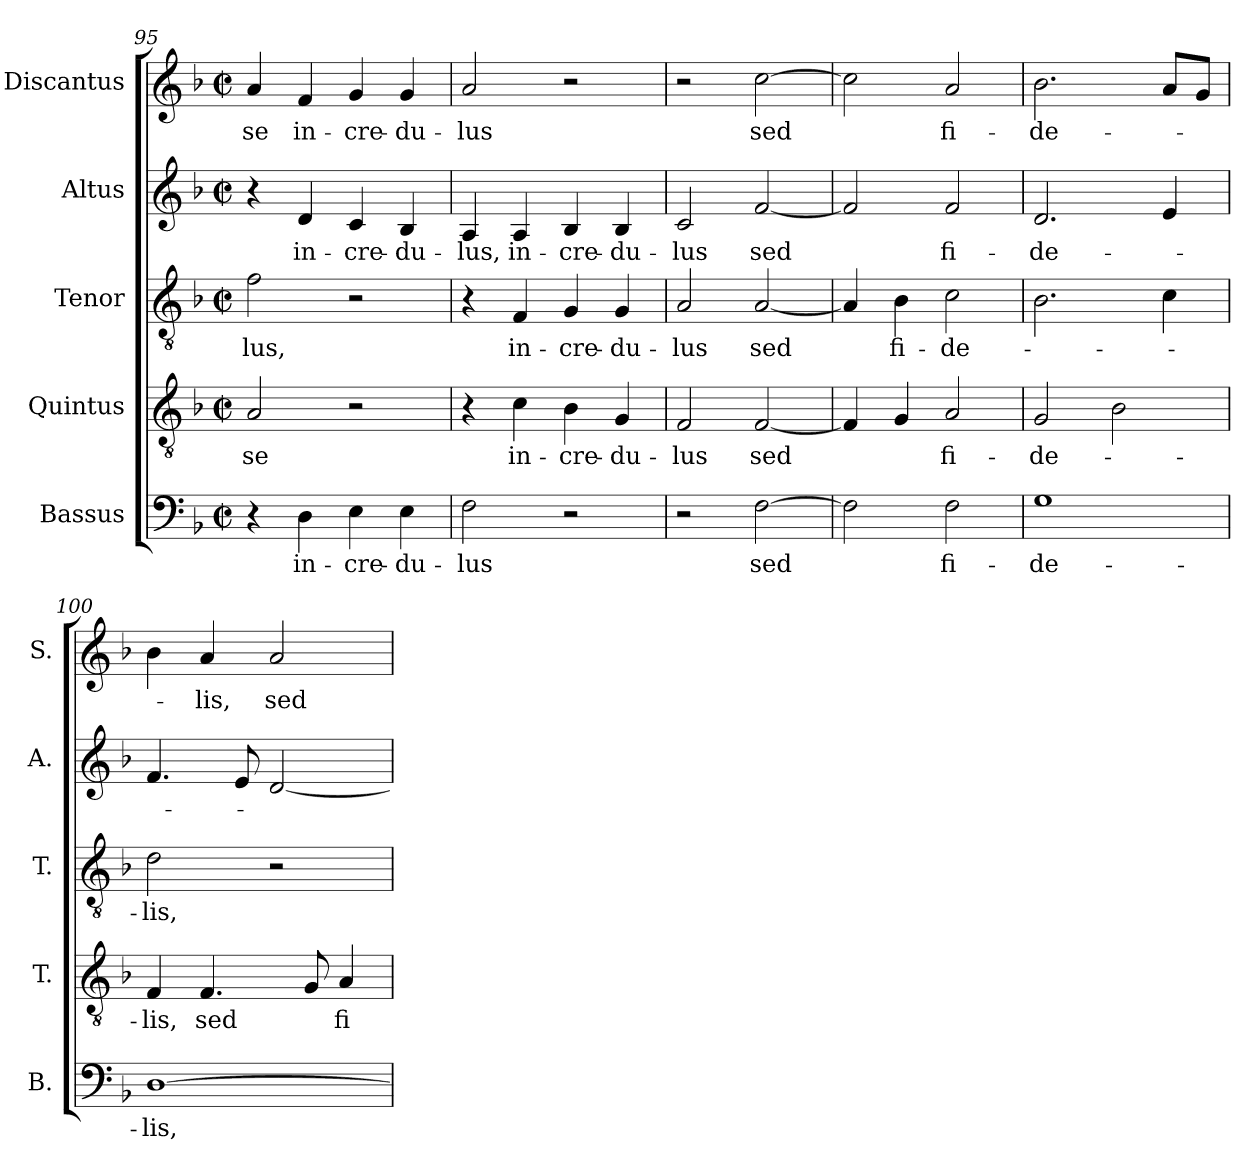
**kern	**text	**kern	**text	**kern	**text	**kern	**text	**kern	**text
*part5	*part5	*part4	*part4	*part3	*part3	*part2	*part2	*part1	*part1
*staff5	*staff5	*staff4	*staff4	*staff3	*staff3	*staff2	*staff2	*staff1	*staff1
*I"Bassus	*	*I"Quintus	*	*I"Tenor	*	*I"Altus	*	*I"Discantus	*
*I'B.	*	*I'T.	*	*I'T.	*	*I'A.	*	*I'S.	*
*clefF4	*	*clefGv2	*	*clefGv2	*	*clefG2	*	*clefG2	*
*	*	*ITrd7c12	*	*ITrd7c12	*	*	*	*	*
*k[b-]	*	*k[b-]	*	*k[b-]	*	*k[b-]	*	*k[b-]	*
*F:	*	*F:	*	*F:	*	*F:	*	*F:	*
*M2/2	*	*M2/2	*	*M2/2	*	*M2/2	*	*M2/2	*
*met(c|)	*	*met(c|)	*	*met(c|)	*	*met(c|)	*	*met(c|)	*
=95	=95	=95	=95	=95	=95	=95	=95	=95	=95
!	!	!	!LO:LY:b:color=#000000	!	!	!	!	!	!
!	!	!	!	!	!LO:LY:b:color=#000000	!	!	!	!
!	!	!	!	!	!	!	!	!	!LO:LY:b:color=#000000
4r	.	2AAi/	-se	2Fi\	-lus,	4r	.	4ai/	-se
!	!LO:LY:b:color=#000000	!	!	!	!	!	!	!	!
!	!	!	!	!	!	!	!LO:LY:b:color=#000000	!	!
!	!	!	!	!	!	!	!	!	!LO:LY:b:color=#000000
4Di\	in-	.	.	.	.	4di/	in-	4fi/	in-
!	!LO:LY:b:color=#000000	!	!	!	!	!	!	!	!
!	!	!	!	!	!	!	!LO:LY:b:color=#000000	!	!
!	!	!	!	!	!	!	!	!	!LO:LY:b:color=#000000
4Ei\	-cre-	2r	.	2r	.	4ci/	-cre-	4gi/	-cre-
!	!LO:LY:b:color=#000000	!	!	!	!	!	!	!	!
!	!	!	!	!	!	!	!LO:LY:b:color=#000000	!	!
!	!	!	!	!	!	!	!	!	!LO:LY:b:color=#000000
4Ei\	-du-	.	.	.	.	4B-i/	-du-	4gi/	-du-
!!LO:LB:g=z
=96	=96	=96	=96	=96	=96	=96	=96	=96	=96
!	!LO:LY:b:color=#000000	!	!	!	!	!	!	!	!
!	!	!	!	!	!	!	!LO:LY:b:color=#000000	!	!
!	!	!	!	!	!	!	!	!	!LO:LY:b:color=#000000
2Fi\	-lus	4r	.	4r	.	4Ai/	-lus,	2ai/	-lus
!	!	!	!LO:LY:b:color=#000000	!	!	!	!	!	!
!	!	!	!	!	!LO:LY:b:color=#000000	!	!	!	!
!	!	!	!	!	!	!	!LO:LY:b:color=#000000	!	!
.	.	4Ci\	in-	4FFi/	in-	4Ai/	in-	.	.
!	!	!	!LO:LY:b:color=#000000	!	!	!	!	!	!
!	!	!	!	!	!LO:LY:b:color=#000000	!	!	!	!
!	!	!	!	!	!	!	!LO:LY:b:color=#000000	!	!
2r	.	4BB-i\	-cre-	4GGi/	-cre-	4B-i/	-cre-	2r	.
!	!	!	!LO:LY:b:color=#000000	!	!	!	!	!	!
!	!	!	!	!	!LO:LY:b:color=#000000	!	!	!	!
!	!	!	!	!	!	!	!LO:LY:b:color=#000000	!	!
.	.	4GGi/	-du-	4GGi/	-du-	4B-i/	-du-	.	.
=97	=97	=97	=97	=97	=97	=97	=97	=97	=97
!	!	!	!LO:LY:b:color=#000000	!	!	!	!	!	!
!	!	!	!	!	!LO:LY:b:color=#000000	!	!	!	!
!	!	!	!	!	!	!	!LO:LY:b:color=#000000	!	!
2r	.	2FFi/	-lus	2AAi/	-lus	2ci/	-lus	2r	.
!	!LO:LY:b:color=#000000	!	!	!	!	!	!	!	!
!	!	!	!LO:LY:b:color=#000000	!	!	!	!	!	!
!	!	!	!	!	!LO:LY:b:color=#000000	!	!	!	!
!	!	!	!	!	!	!	!LO:LY:b:color=#000000	!	!
!	!	!	!	!	!	!	!	!	!LO:LY:b:color=#000000
[>2Fi\	sed	[<2FFi/	sed	[<2AAi/	sed	[<2fi/	sed	[>2cci\	sed
=98	=98	=98	=98	=98	=98	=98	=98	=98	=98
2Fi\]	.	4FFi/]	.	4AAi/]	.	2fi/]	.	2cci\]	.
!	!	!	!	!	!LO:LY:b:color=#000000	!	!	!	!
.	.	4GGi/	.	4BB-i\	fi-	.	.	.	.
!	!LO:LY:b:color=#000000	!	!	!	!	!	!	!	!
!	!	!	!LO:LY:b:color=#000000	!	!	!	!	!	!
!	!	!	!	!	!LO:LY:b:color=#000000	!	!	!	!
!	!	!	!	!	!	!	!LO:LY:b:color=#000000	!	!
!	!	!	!	!	!	!	!	!	!LO:LY:b:color=#000000
2Fi\	fi-	2AAi/	fi-	2Ci\	-de-	2fi/	fi-	2ai/	fi-
=99	=99	=99	=99	=99	=99	=99	=99	=99	=99
!	!LO:LY:b:color=#000000	!	!	!	!	!	!	!	!
!	!	!	!LO:LY:b:color=#000000	!	!	!	!	!	!
!	!	!	!	!	!	!	!LO:LY:b:color=#000000	!	!
!	!	!	!	!	!	!	!	!	!LO:LY:b:color=#000000
1Gi	-de-	2GGi/	-de-	2.BB-i\	.	2.di/	-de-	2.b-i\	-de-
.	.	2BB-i\	.	.	.	.	.	.	.
.	.	.	.	4Ci\	.	4ei/	.	8ai/L	.
.	.	.	.	.	.	.	.	8gi/J	.
=100	=100	=100	=100	=100	=100	=100	=100	=100	=100
!	!LO:LY:b:color=#000000	!	!	!	!	!	!	!	!
!	!	!	!LO:LY:b:color=#000000	!	!	!	!	!	!
!	!	!	!	!	!LO:LY:b:color=#000000	!	!	!	!
[>1Di	-lis,	4FFi/	-lis,	2Di\	-lis,	4.fi/	.	4b-i\	.
!	!	!	!LO:LY:b:color=#000000	!	!	!	!	!	!
!	!	!	!	!	!	!	!	!	!LO:LY:b:color=#000000
.	.	4.FFi/	sed	.	.	.	.	4ai/	-lis,
.	.	.	.	.	.	8ei/	.	.	.
!	!	!	!	!	!	!	!	!	!LO:LY:b:color=#000000
.	.	.	.	2r	.	[<2di/	.	2ai/	sed
.	.	8GGi/	.	.	.	.	.	.	.
!	!	!	!LO:LY:b:color=#000000	!	!	!	!	!	!
.	.	4AAi/	fi-	.	.	.	.	.	.
=	=	=	=	=	=	=	=	=	=
*-	*-	*-	*-	*-	*-	*-	*-	*-	*-
